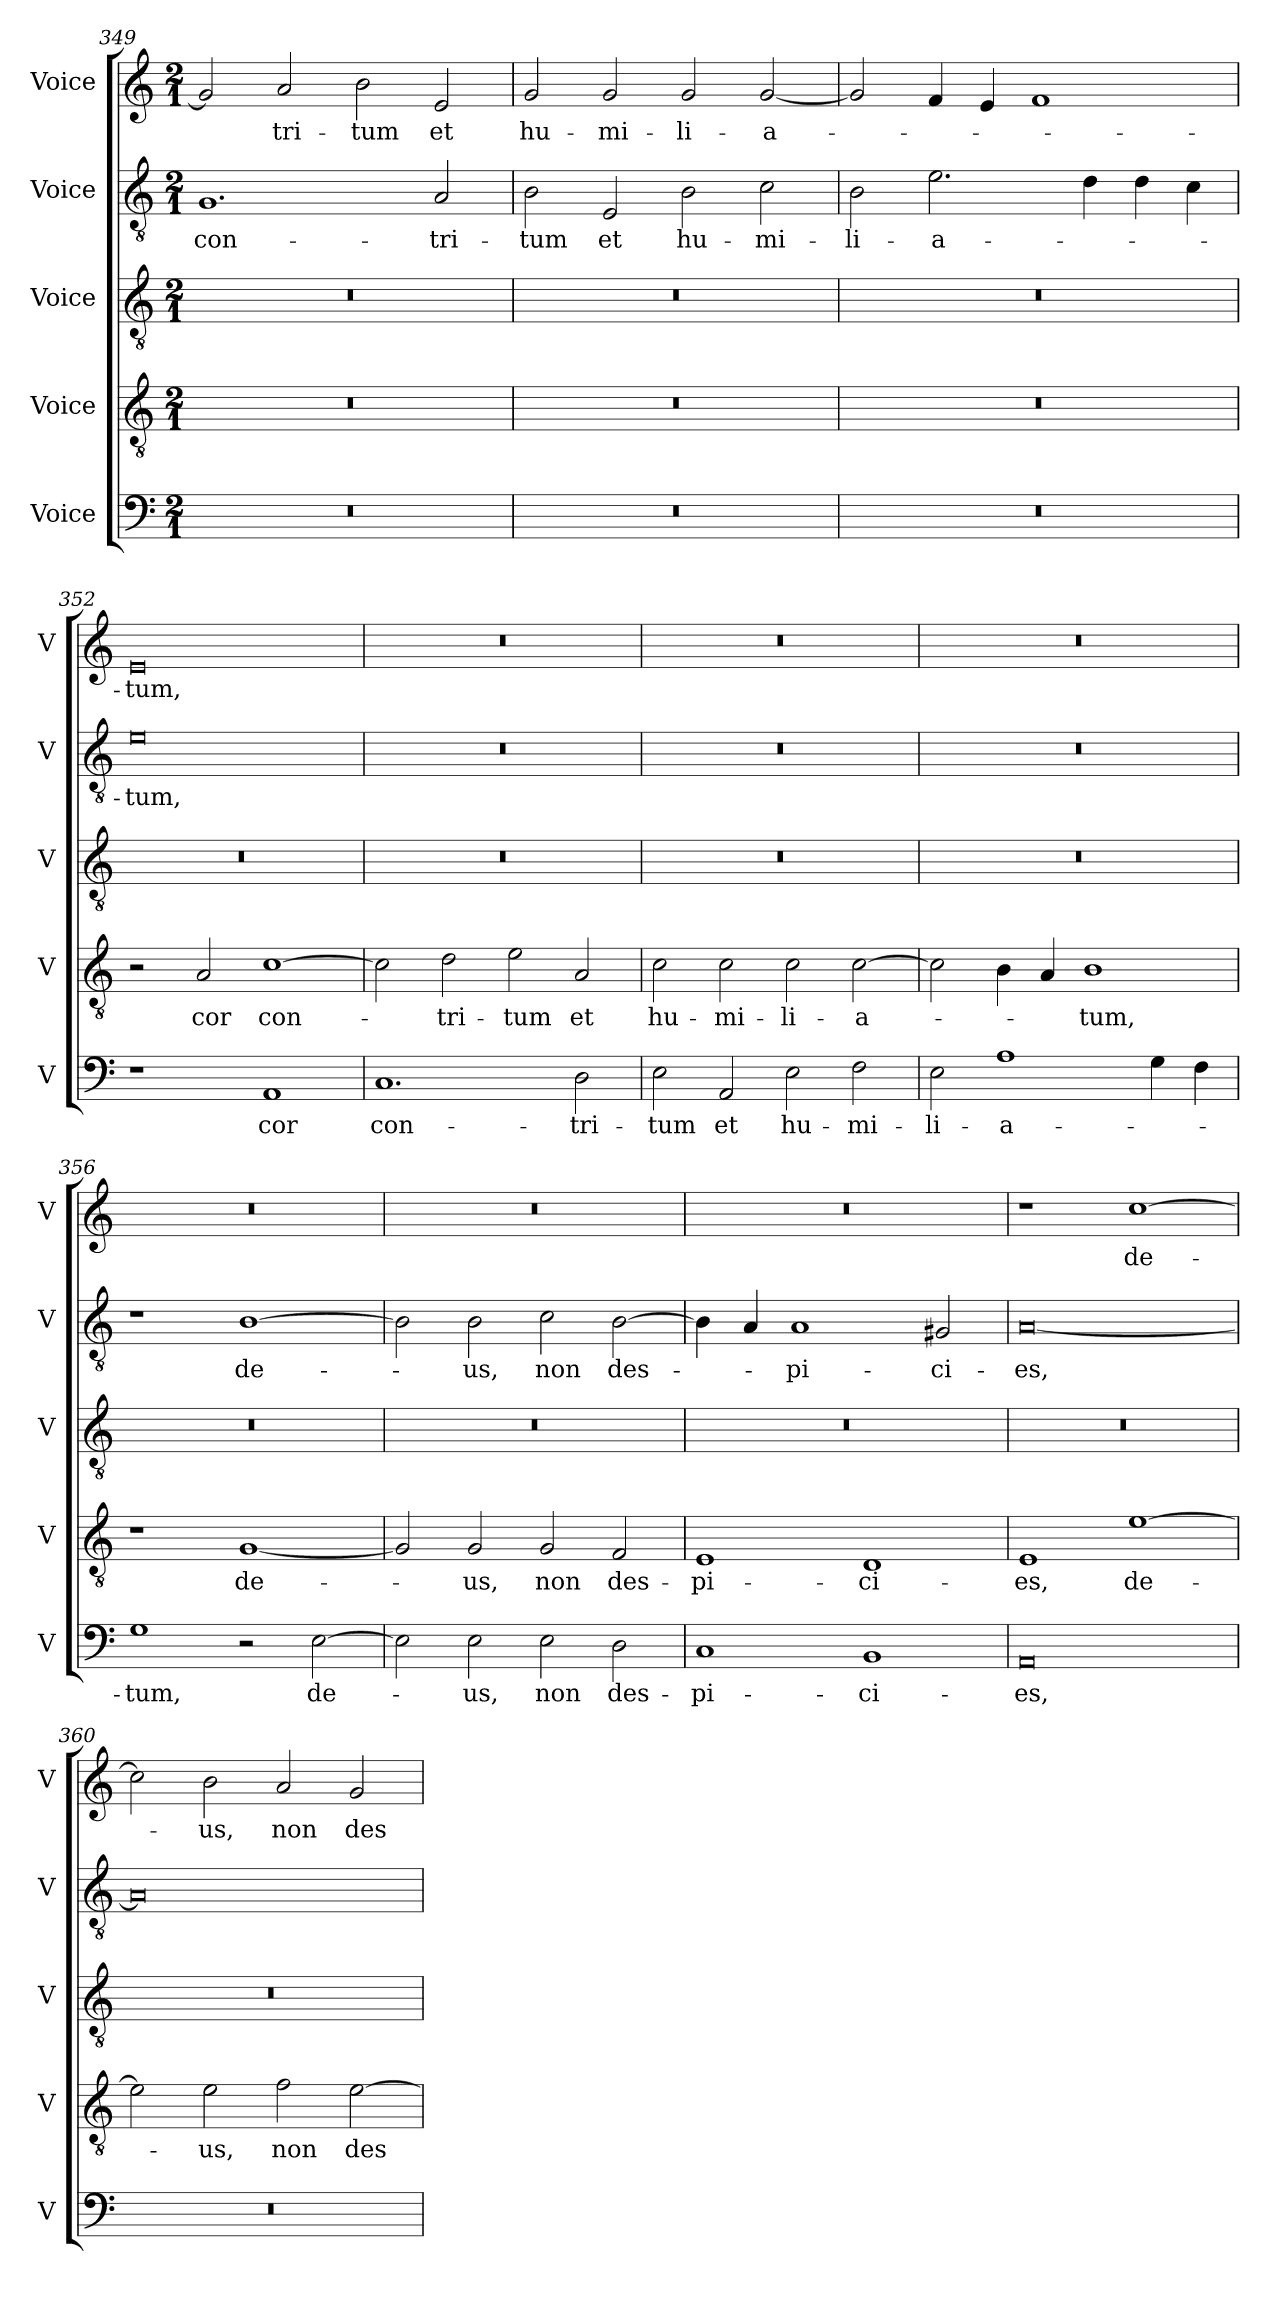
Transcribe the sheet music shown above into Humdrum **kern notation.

**kern	**text	**kern	**text	**kern	**kern	**text	**kern	**text
*part5	*part5	*part4	*part4	*part3	*part2	*part2	*part1	*part1
*staff5	*staff5	*staff4	*staff4	*staff3	*staff2	*staff2	*staff1	*staff1
*I"Voice	*	*I"Voice	*	*I"Voice	*I"Voice	*	*I"Voice	*
*I'V	*	*I'V	*	*I'V	*I'V	*	*I'V	*
*clefF4	*	*clefGv2	*	*clefGv2	*clefGv2	*	*clefG2	*
*k[]	*	*k[]	*	*k[]	*k[]	*	*k[]	*
*M2/1	*	*M2/1	*	*M2/1	*M2/1	*	*M2/1	*
=349	=349	=349	=349	=349	=349	=349	=349	=349
!	!	!	!	!	!	!LO:LY:b	!	!
0r	.	0r	.	0r	1.G	con-	2g/]	.
!	!	!	!	!	!	!	!	!LO:LY:b
.	.	.	.	.	.	.	2a/	-tri-
!	!	!	!	!	!	!	!	!LO:LY:b
.	.	.	.	.	.	.	2b\	-tum
!	!	!	!	!	!	!LO:LY:b	!	!LO:LY:b
.	.	.	.	.	2A/	-tri-	2e/	et
=350	=350	=350	=350	=350	=350	=350	=350	=350
!	!	!	!	!	!	!LO:LY:b	!	!LO:LY:b
0r	.	0r	.	0r	2B\	-tum	2g/	hu-
!	!	!	!	!	!	!LO:LY:b	!	!LO:LY:b
.	.	.	.	.	2E/	et	2g/	-mi-
!	!	!	!	!	!	!LO:LY:b	!	!LO:LY:b
.	.	.	.	.	2B\	hu-	2g/	-li-
!	!	!	!	!	!	!LO:LY:b	!	!LO:LY:b
.	.	.	.	.	2c\	-mi-	[2g/	-a-
!!LO:LB:g=z
=351	=351	=351	=351	=351	=351	=351	=351	=351
!	!	!	!	!	!	!LO:LY:b	!	!
0r	.	0r	.	0r	2B\	-li-	2g/]	.
!	!	!	!	!	!	!LO:LY:b	!	!
.	.	.	.	.	2.e\	-a-	4f/	.
.	.	.	.	.	.	.	4e/	.
.	.	.	.	.	.	.	1f	.
.	.	.	.	.	4d\	.	.	.
.	.	.	.	.	4d\	.	.	.
.	.	.	.	.	4c\	.	.	.
=352	=352	=352	=352	=352	=352	=352	=352	=352
!	!	!	!	!	!	!LO:LY:b	!	!LO:LY:b
1r	.	2r	.	0r	0e	-tum,	0e	-tum,
!	!	!	!LO:LY:b	!	!	!	!	!
.	.	2A/	cor	.	.	.	.	.
!	!LO:LY:b	!	!LO:LY:b	!	!	!	!	!
1AA	cor	[1c	con-	.	.	.	.	.
=353	=353	=353	=353	=353	=353	=353	=353	=353
!	!LO:LY:b	!	!	!	!	!	!	!
1.C	con-	2c\]	.	0r	0r	.	0r	.
!	!	!	!LO:LY:b	!	!	!	!	!
.	.	2d\	-tri-	.	.	.	.	.
!	!	!	!LO:LY:b	!	!	!	!	!
.	.	2e\	-tum	.	.	.	.	.
!	!LO:LY:b	!	!LO:LY:b	!	!	!	!	!
2D\	-tri-	2A/	et	.	.	.	.	.
=354	=354	=354	=354	=354	=354	=354	=354	=354
!	!LO:LY:b	!	!LO:LY:b	!	!	!	!	!
2E\	-tum	2c\	hu-	0r	0r	.	0r	.
!	!LO:LY:b	!	!LO:LY:b	!	!	!	!	!
2AA/	et	2c\	-mi-	.	.	.	.	.
!	!LO:LY:b	!	!LO:LY:b	!	!	!	!	!
2E\	hu-	2c\	-li-	.	.	.	.	.
!	!LO:LY:b	!	!LO:LY:b	!	!	!	!	!
2F\	-mi-	[2c\	-a-	.	.	.	.	.
!!LO:LB:g=z
=355	=355	=355	=355	=355	=355	=355	=355	=355
!	!LO:LY:b	!	!	!	!	!	!	!
2E\	-li-	2c\]	.	0r	0r	.	0r	.
!	!LO:LY:b	!	!	!	!	!	!	!
1A	-a-	4B\	.	.	.	.	.	.
.	.	4A/	.	.	.	.	.	.
!	!	!	!LO:LY:b	!	!	!	!	!
.	.	1B	-tum,	.	.	.	.	.
4G\	.	.	.	.	.	.	.	.
4F\	.	.	.	.	.	.	.	.
=356	=356	=356	=356	=356	=356	=356	=356	=356
!	!LO:LY:b	!	!	!	!	!	!	!
1G	-tum,	1r	.	0r	1r	.	0r	.
!	!	!	!LO:LY:b	!	!	!LO:LY:b	!	!
2r	.	[1G	de-	.	[1B	de-	.	.
!	!LO:LY:b	!	!	!	!	!	!	!
[2E\	de-	.	.	.	.	.	.	.
=357	=357	=357	=357	=357	=357	=357	=357	=357
2E\]	.	2G/]	.	0r	2B\]	.	0r	.
!	!LO:LY:b	!	!LO:LY:b	!	!	!LO:LY:b	!	!
2E\	-us,	2G/	-us,	.	2B\	-us,	.	.
!	!LO:LY:b	!	!LO:LY:b	!	!	!LO:LY:b	!	!
2E\	non	2G/	non	.	2c\	non	.	.
!	!LO:LY:b	!	!LO:LY:b	!	!	!LO:LY:b	!	!
2D\	des-	2F/	des-	.	[2B\	des-	.	.
=358	=358	=358	=358	=358	=358	=358	=358	=358
!	!LO:LY:b	!	!LO:LY:b	!	!	!	!	!
1C	-pi-	1E	-pi-	0r	4B\]	.	0r	.
.	.	.	.	.	4A/	.	.	.
!	!	!	!	!	!	!LO:LY:b	!	!
.	.	.	.	.	1A	-pi-	.	.
!	!LO:LY:b	!	!LO:LY:b	!	!	!	!	!
1BB	-ci-	1D	-ci-	.	.	.	.	.
!	!	!	!	!	!	!LO:LY:b	!	!
.	.	.	.	.	2G#X/	-ci-	.	.
!!LO:PB:g=z
=359	=359	=359	=359	=359	=359	=359	=359	=359
!	!LO:LY:b	!	!LO:LY:b	!	!	!LO:LY:b	!	!
0AA	-es,	1E	-es,	0r	[0A	-es,	1r	.
!	!	!	!LO:LY:b	!	!	!	!	!LO:LY:b
.	.	[1e	de-	.	.	.	[1cc	de-
=360	=360	=360	=360	=360	=360	=360	=360	=360
0r	.	2e\]	.	0r	0A]	.	2cc\]	.
!	!	!	!LO:LY:b	!	!	!	!	!LO:LY:b
.	.	2e\	-us,	.	.	.	2b\	-us,
!	!	!	!LO:LY:b	!	!	!	!	!LO:LY:b
.	.	2f\	non	.	.	.	2a/	non
!	!	!	!LO:LY:b	!	!	!	!	!LO:LY:b
.	.	[2e\	des-	.	.	.	2g/	des-
=	=	=	=	=	=	=	=	=
*-	*-	*-	*-	*-	*-	*-	*-	*-
